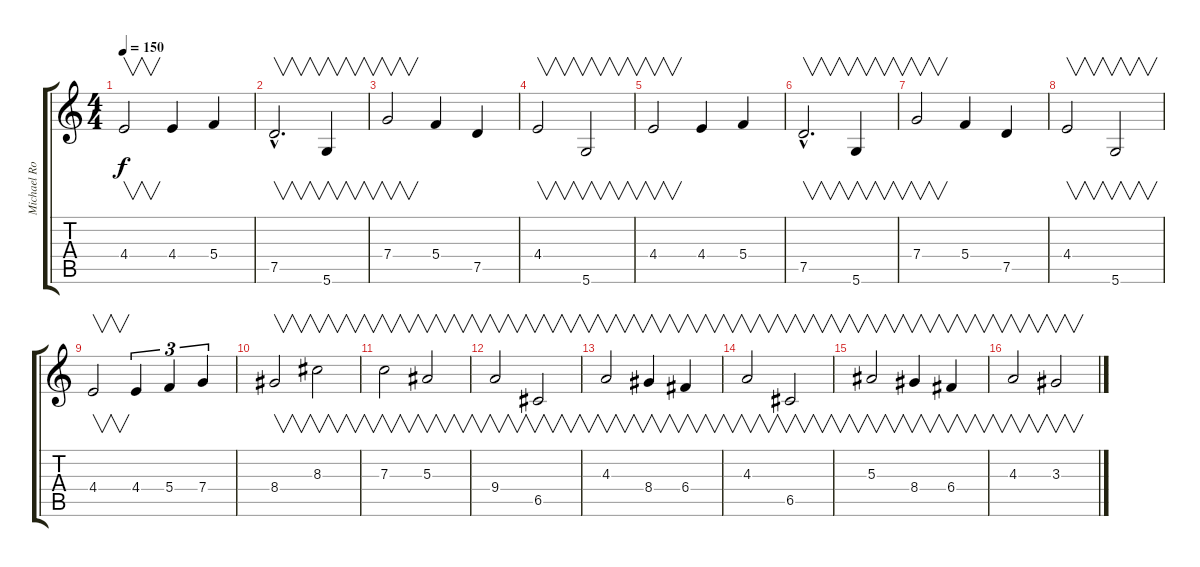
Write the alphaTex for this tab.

\track ("Michael Romeo Lead" "Michael Ro") {instrument distortionguitar}
\staff {score tabs}
\tuning (D4 A3 F3 C3 G2 D2) {hide}
\ts (4 4)
\tempo 150
\clef g2
\ks c
4.4.2{v dy f} 4.4.4 5.4.4 |
7.5{hac}.2{v d} 5.6.4{v} |
7.4.2{v} 5.4.4 7.5.4 |
4.4.2{v} 5.6.2{v} |
4.4.2{v} 4.4.4 5.4.4 |
7.5{hac}.2{v d} 5.6.4{v} |
7.4.2{v} 5.4.4 7.5.4 |
4.4.2{v} 5.6.2{v} |
4.4.2{v} 4.4.4{tu (3 2)} 5.4.4{tu (3 2)} 7.4.4{tu (3 2)} |
8.4.2{v} 8.3.2{v} |
7.3.2{v} 5.3.2{v} |
9.4.2{v} 6.5.2{v} |
4.3.2{v} 8.4.4{v} 6.4.4{v} |
4.3.2{v} 6.5.2{v} |
5.3.2{v} 8.4.4{v} 6.4.4{v} |
4.3.2{v} 3.3.2{v}
